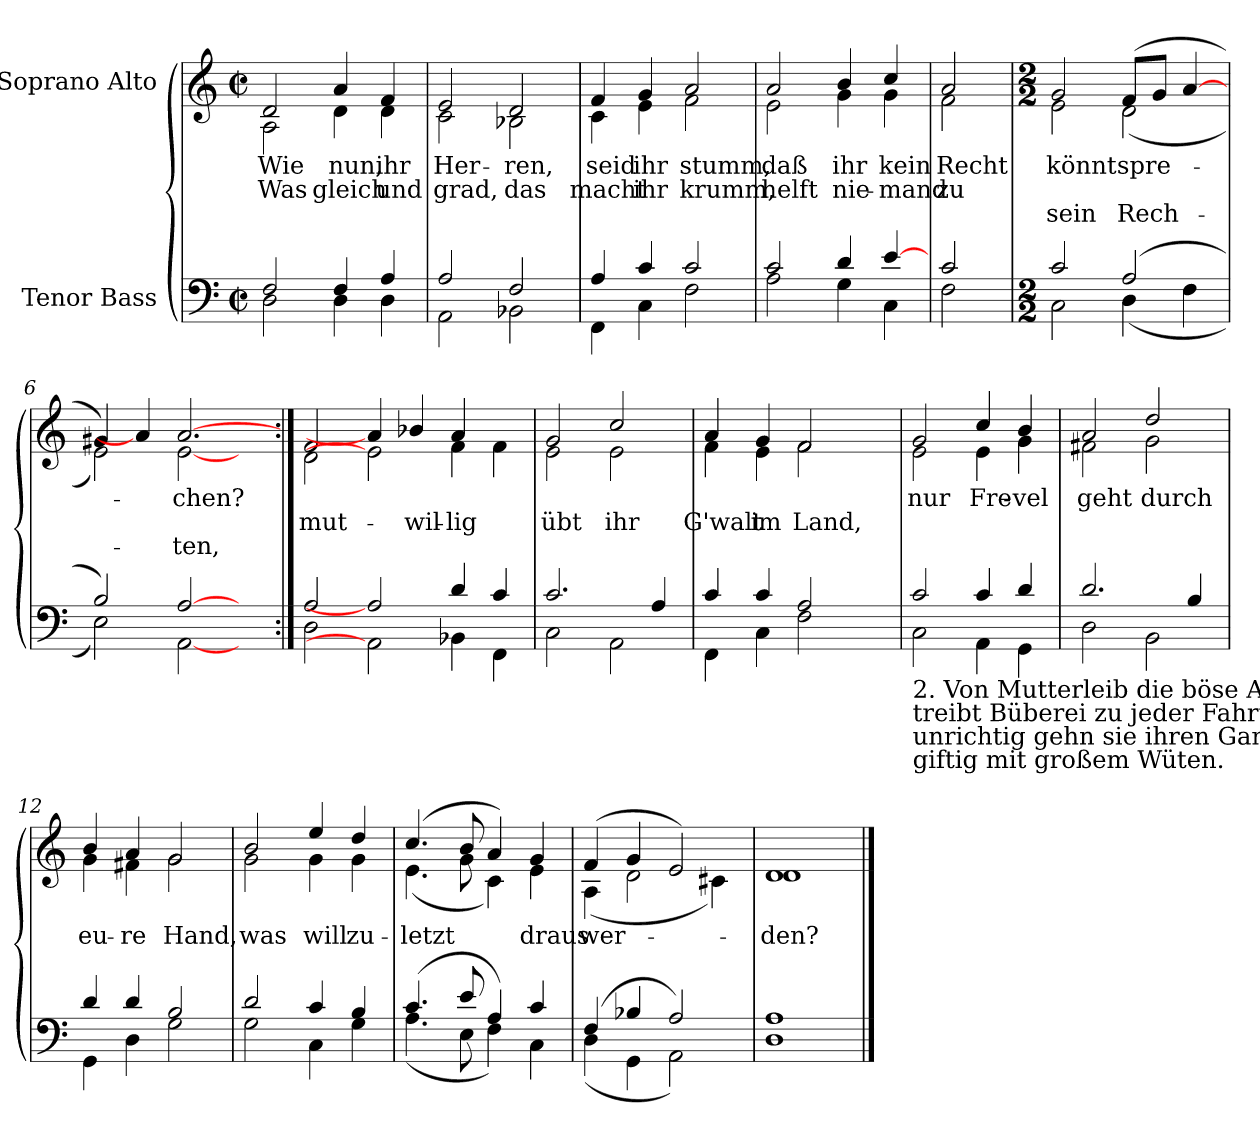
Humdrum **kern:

**kern	**kern	**text	**text	**text
*part2	*part1	*part1	*part1	*part1
*staff2	*staff1	*staff1	*staff1	*staff1
*I"Tenor Bass	*I"Soprano Alto	*	*	*
*clefF4	*clefG2	*	*	*
*k[]	*k[]	*	*	*
*C:	*C:	*	*	*
*M2/2	*M2/2	*	*	*
*met(c|)	*met(c|)	*	*	*
=1	=1	=1	=1	=1
*^	*	*	*	*
!	!	!LO:TX:a:cj:t=Cornelius Becker\n(1561-1604)	!	!	!
!	!	!LO:TX:a:cj:t=Psalm 58, SWV 155	!	!	!
!	!	!LO:TX:a:cj:t=Heinrich Schütz\n(1585-1672)	!	!	!
!	!	!	!LO:LY:b	!LO:LY:b	!
*	*	*^	*	*	*
2F/	2D\	2d/	2A\	Wie	Was	.
!	!	!	!	!LO:LY:b	!LO:LY:b	!
4F/	4D\	4a/	4d\	nun,	gleich	.
!	!	!	!	!LO:LY:b	!LO:LY:b	!
4A/	4D\	4f/	4d\	ihr	und	.
=2	=2	=2	=2	=2	=2	=2
!	!	!	!	!LO:LY:b	!LO:LY:b	!
2A/	2AA\	2e/	2c\	Her-	-grad,	.
!	!	!	!	!LO:LY:b	!LO:LY:b	!
2F/	2BB-X\	2d/	2B-X\	ren,	das	.
=3	=3	=3	=3	=3	=3	=3
!	!	!	!	!LO:LY:b	!LO:LY:b	!
4A/	4FF\	4f/	4c\	seid	macht	.
!	!	!	!	!LO:LY:b	!LO:LY:b	!
4c/	4C\	4g/	4e\	ihr	ihr	.
!	!	!	!	!LO:LY:b	!LO:LY:b	!
2c/	2F\	2a/	2f\	stumm,	krumm,	.
=4	=4	=4	=4	=4	=4	=4
!	!	!	!	!LO:LY:b	!LO:LY:b	!
2c/	2A\	2a/	2e\	daß	helft	.
!	!	!	!	!LO:LY:b	!LO:LY:b	!
4d/	4G\	4b/	4g\	ihr	nie-	.
!	!	!	!	!LO:LY:b	!LO:LY:b	!
[4e/	4C\	4cc/	4g\	-kein	mand	.
=5	=5	=5	=5	=5	=5	=5
!	!	!	!	!LO:LY:b	!LO:LY:b	!
2c/	2F\	2a/	2f\	Recht	zu	.
!!LO:LB:g=z	!!
=6	=6	=6	=6	=6	=6	=6
*M2/2	*	*M2/2	*	*	*	*
!	!	!	!	!LO:LY:b	!	!LO:LY:b
2c/	2C\	2g/	2e\	könnt	.	sein
!	!	!	!	!LO:LY:b	!	!LO:LY:b
(>2A/	(<4D\	(>8f/L	(<2d\	spre-	.	Rech-
.	.	8g/J	.	.	.	.
.	4F\	[4a/	.	.	.	.
=6	=6	=6	=6	=6	=6	=6
2B/)	2E\)	4g#X/)	2e\)	.	.	.
.	.	4a/]	.	.	.	.
!	!	!	!	!LO:LY:b	!	!LO:LY:b
[2A/	[2AA\	[2.a/	[2e\	chen?	.	ten,
4ryy	4ryy	.	4ryy	.	.	.
=7:|!	=7:|!	=7:|!	=7:|!	=7:|!	=7:|!	=7:|!
!	!	!	!	!	!LO:LY:b	!
2A/	2D\	2f/	2d\	.	mut-	.
2A/]	2AA\]	4a/]	2e\]	.	.	.
!	!	!	!	!	!LO:LY:b	!
.	.	4b-X/	.	.	-wil-	.
!	!	!	!	!	!LO:LY:b	!
4d/	4BB-X\	4a/	4f\	.	-lig	.
4c/	4FF\	4ryy	4f\	.	.	.
=8	=8	=8	=8	=8	=8	=8
!	!	!	!	!	!LO:LY:b	!
2.c/	2C\	2g/	2e\	.	übt	.
!	!	!	!	!	!LO:LY:b	!
.	2AA\	2cc/	2e\	.	ihr	.
4A/	.	.	.	.	.	.
=9	=9	=9	=9	=9	=9	=9
!	!	!	!	!	!LO:LY:b	!
4c/	4FF\	4a/	4f\	.	G'walt	.
!	!	!	!	!	!LO:LY:b	!
4c/	4C\	4g/	4e\	.	im	.
!	!	!	!	!	!LO:LY:b	!
2A/	2F\	2f/	2f\	.	Land,	.
!!LO:LB:g=z	!!
=10	=10	=10	=10	=10	=10	=10
!LO:TX:b:t=2. Von Mutterleib die böse Art, gottlos und ganz verkehret,\ntreibt Büberei zu jeder Fahrt, mit Lügen sie sich nähret,\nunrichtig gehn sie ihren Gang und stechen um sich wie ein Schlang',\ngiftig mit großem Wüten.	!	!	!	!	!	!
!	!	!	!	!LO:LY:b	!	!
2c/	2C\	2g/	2e\	nur	.	.
!	!	!	!	!LO:LY:b	!	!
4c/	4AA\	4cc/	4e\	Fre-	.	.
!	!	!	!	!LO:LY:b	!	!
4d/	4GG\	4b/	4g\	-vel	.	.
=11	=11	=11	=11	=11	=11	=11
!	!	!	!	!LO:LY:b	!	!
2.d/	2D\	2a/	2f#X\	geht	.	.
!	!	!	!	!LO:LY:b	!	!
.	2BB\	2dd/	2g\	durch	.	.
4B/	.	.	.	.	.	.
=12	=12	=12	=12	=12	=12	=12
!	!	!	!	!LO:LY:b	!	!
4d/	4GG\	4b/	4g\	eu-	.	.
!	!	!	!	!LO:LY:b	!	!
4d/	4D\	4a/	4f#X\	-re	.	.
!	!	!	!	!LO:LY:b	!	!
2B/	2G\	2g/	2g\	Hand,	.	.
=13	=13	=13	=13	=13	=13	=13
!	!	!	!	!LO:LY:b	!	!
2d/	2G\	2b/	2g\	was	.	.
!	!	!	!	!LO:LY:b	!	!
4c/	4C\	4ee/	4g\	will	.	.
!	!	!	!	!LO:LY:b	!	!
4B/	4G\	4dd/	4g\	zu-	.	.
=14	=14	=14	=14	=14	=14	=14
!	!	!	!	!LO:LY:b	!	!
(>4.c/	(<4.A\	(>4.cc/	(<4.e\	-letzt	.	.
8e/	8E\	8b/	8g\	.	.	.
4A/)	4F\)	4a/)	4c\)	.	.	.
!	!	!	!	!LO:LY:b	!	!
4c/	4C\	4g/	4e\	draus	.	.
=15	=15	=15	=15	=15	=15	=15
!	!	!	!	!LO:LY:b	!	!
(>4F/	(<4D\	(>4f/	(<4A\	wer-	.	.
4B-X/	4GG\	4g/	2d\	.	.	.
2A/)	2AA\)	2e/)	.	.	.	.
.	.	.	4c#X\)	.	.	.
=16	=16	=16	=16	=16	=16	=16
!	!	!	!	!LO:LY:b	!	!
1A/	1D\	1d/	1d\	den?	.	.
*v	*v	*	*	*	*	*
*	*v	*v	*	*	*
==	==	==	==	==
*-	*-	*-	*-	*-
